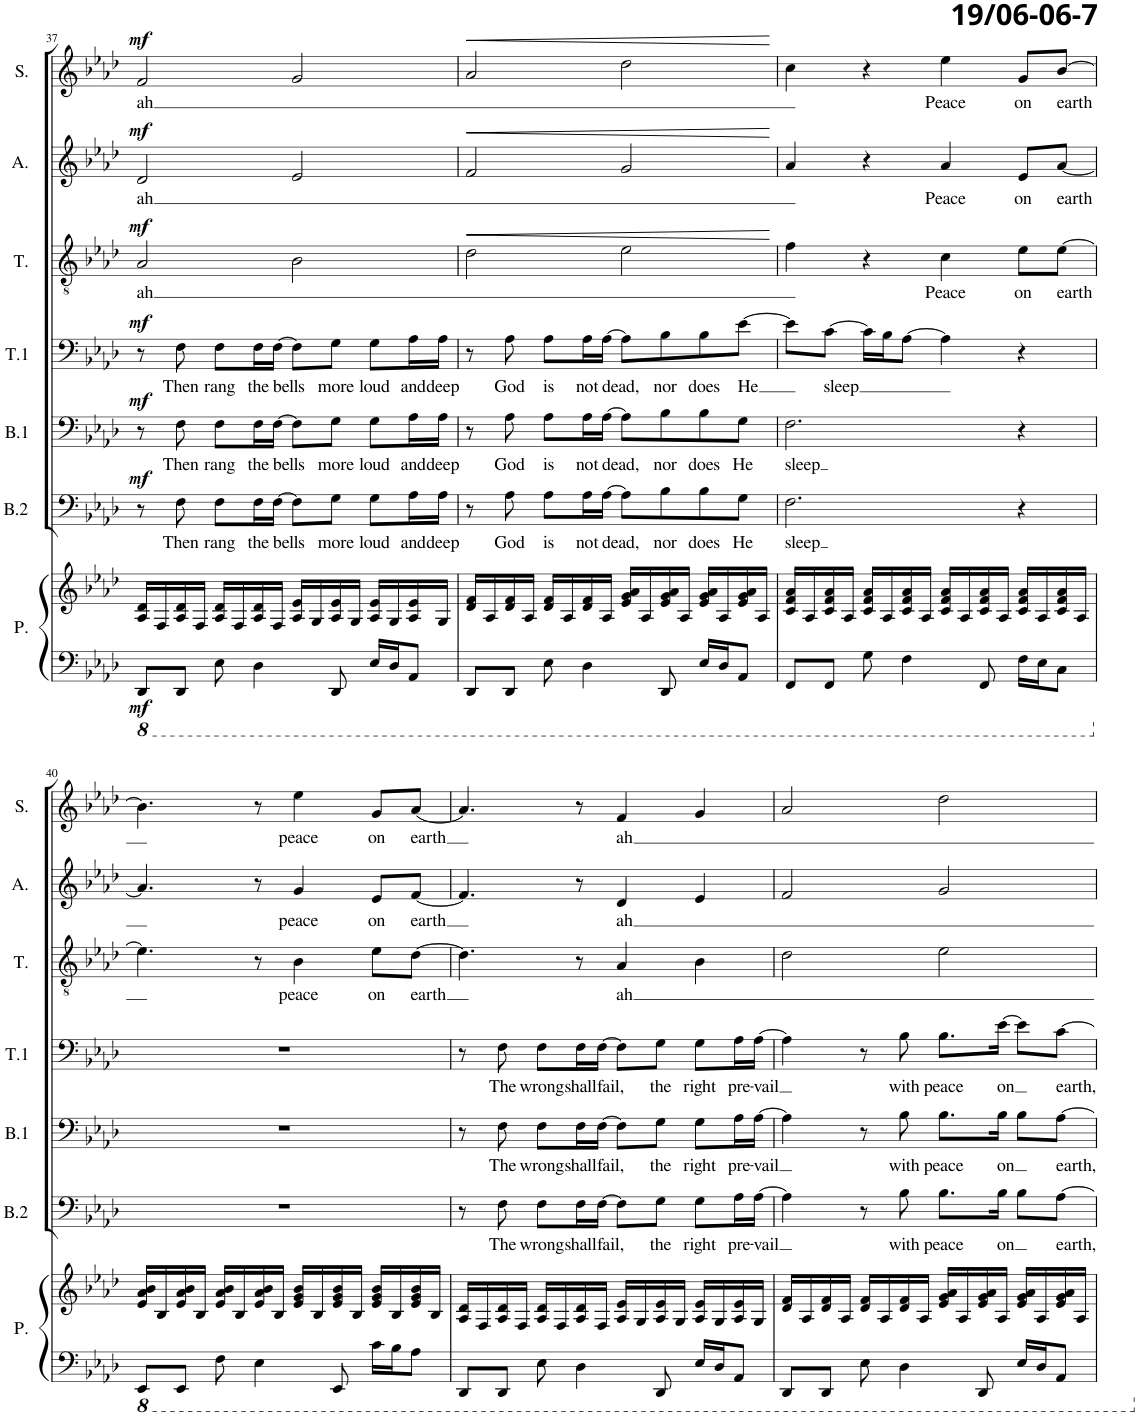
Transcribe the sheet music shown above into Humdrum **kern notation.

**kern	**kern	**dynam	**kern	**text	**dynam	**kern	**text	**dynam	**kern	**text	**dynam	**kern	**text	**dynam	**kern	**text	**dynam	**kern	**text	**dynam
*part7	*part7	*part7	*part6	*part6	*part6	*part5	*part5	*part5	*part4	*part4	*part4	*part3	*part3	*part3	*part2	*part2	*part2	*part1	*part1	*part1
*staff8	*staff7	*staff7/8	*staff6	*staff6	*staff6	*staff5	*staff5	*staff5	*staff4	*staff4	*staff4	*staff3	*staff3	*staff3	*staff2	*staff2	*staff2	*staff1	*staff1	*staff1
*I"Piano	*	*	*I"Bas 2	*	*	*I"Bas 1	*	*	*I"Tenor 1	*	*	*I"Tenor	*	*	*I"Alt	*	*	*I"Sopraan	*	*
*I'P.	*	*	*I'B.2	*	*	*I'B.1	*	*	*I'T.1	*	*	*I'T.	*	*	*I'A.	*	*	*I'S.	*	*
!!LO:PB:g=z
*clefF4	*clefG2	*	*clefF4	*	*	*clefF4	*	*	*clefF4	*	*	*clefGv2	*	*	*clefG2	*	*	*clefG2	*	*
*k[b-e-a-d-]	*k[b-e-a-d-]	*	*k[b-e-a-d-]	*	*	*k[b-e-a-d-]	*	*	*k[b-e-a-d-]	*	*	*k[b-e-a-d-]	*	*	*k[b-e-a-d-]	*	*	*k[b-e-a-d-]	*	*
*M4/4	*M4/4	*	*M4/4	*	*	*M4/4	*	*	*M4/4	*	*	*M4/4	*	*	*M4/4	*	*	*M4/4	*	*
*8ba	*	*	*	*	*	*	*	*	*	*	*	*	*	*	*	*	*	*	*	*
=37	=37	=37	=37	=37	=37	=37	=37	=37	=37	=37	=37	=37	=37	=37	=37	=37	=37	=37	=37	=37
!	!	!LO:DY:b=2	!	!	!LO:DY:a	!	!	!LO:DY:a	!	!	!LO:DY:a	!	!LO:LY:b	!LO:DY:a	!	!LO:LY:b	!LO:DY:a	!	!LO:LY:b	!LO:DY:a
8DDD-/L	16A-/ 16d-/LL	mf	8r	.	mf	8r	.	mf	8r	.	mf	2A-/	ah	mf	2d-/	ah	mf	2f/	ah	mf
.	16F/	.	.	.	.	.	.	.	.	.	.	.	.	.	.	.	.	.	.	.
!	!	!	!	!LO:LY:b	!	!	!LO:LY:b	!	!	!LO:LY:b	!	!	!	!	!	!	!	!	!	!
8DDD-/J	16A-/ 16d-/	.	8F\	Then	.	8F\	Then	.	8F\	Then	.	.	.	.	.	.	.	.	.	.
.	16F/JJ	.	.	.	.	.	.	.	.	.	.	.	.	.	.	.	.	.	.	.
!	!	!	!	!LO:LY:b	!	!	!LO:LY:b	!	!	!LO:LY:b	!	!	!	!	!	!	!	!	!	!
8EE-\	16A-/ 16d-/LL	.	8F\L	rang	.	8F\L	rang	.	8F\L	rang	.	.	.	.	.	.	.	.	.	.
.	16F/	.	.	.	.	.	.	.	.	.	.	.	.	.	.	.	.	.	.	.
!	!	!	!	!LO:LY:b	!	!	!LO:LY:b	!	!	!LO:LY:b	!	!	!	!	!	!	!	!	!	!
4DD-\	16A-/ 16d-/	.	16F\L	the	.	16F\L	the	.	16F\L	the	.	.	.	.	.	.	.	.	.	.
!	!	!	!	!LO:LY:b	!	!	!LO:LY:b	!	!	!LO:LY:b	!	!	!	!	!	!	!	!	!	!
.	16F/JJ	.	[16F\JJ	bells	.	[16F\JJ	bells	.	[16F\JJ	bells	.	.	.	.	.	.	.	.	.	.
.	16A-/ 16e-/LL	.	8F\L]	.	.	8F\L]	.	.	8F\L]	.	.	2B-\	.	.	2e-/	.	.	2g/	.	.
.	16G/	.	.	.	.	.	.	.	.	.	.	.	.	.	.	.	.	.	.	.
!	!	!	!	!LO:LY:b	!	!	!LO:LY:b	!	!	!LO:LY:b	!	!	!	!	!	!	!	!	!	!
8DDD-/	16A-/ 16e-/	.	8G\J	more	.	8G\J	more	.	8G\J	more	.	.	.	.	.	.	.	.	.	.
.	16G/JJ	.	.	.	.	.	.	.	.	.	.	.	.	.	.	.	.	.	.	.
!	!	!	!	!LO:LY:b	!	!	!LO:LY:b	!	!	!LO:LY:b	!	!	!	!	!	!	!	!	!	!
16EE-/LL	16A-/ 16e-/LL	.	8G\L	loud	.	8G\L	loud	.	8G\L	loud	.	.	.	.	.	.	.	.	.	.
16DD-/J	16G/	.	.	.	.	.	.	.	.	.	.	.	.	.	.	.	.	.	.	.
!	!	!	!	!LO:LY:b	!	!	!LO:LY:b	!	!	!LO:LY:b	!	!	!	!	!	!	!	!	!	!
8AAA-/J	16A-/ 16e-/	.	16A-\L	and	.	16A-\L	and	.	16A-\L	and	.	.	.	.	.	.	.	.	.	.
!	!	!	!	!LO:LY:b	!	!	!LO:LY:b	!	!	!LO:LY:b	!	!	!	!	!	!	!	!	!	!
.	16G/JJ	.	16A-\JJ	deep	.	16A-\JJ	deep	.	16A-\JJ	deep	.	.	.	.	.	.	.	.	.	.
=38	=38	=38	=38	=38	=38	=38	=38	=38	=38	=38	=38	=38	=38	=38	=38	=38	=38	=38	=38	=38
*X8ba	*	*	*	*	*	*	*	*	*	*	*	*	*	*	*	*	*	*	*	*
!	!	!	!	!	!	!	!	!	!	!	!	!	!	!LO:HP:b	!	!	!LO:HP:b	!	!	!LO:HP:b
8DD-/L	16d-/ 16f/LL	.	8r	.	.	8r	.	.	8r	.	.	2d-\	.	<	2f/	.	<	2a-/	.	<
.	16A-/	.	.	.	.	.	.	.	.	.	.	.	.	.	.	.	.	.	.	.
!	!	!	!	!LO:LY:b	!	!	!LO:LY:b	!	!	!LO:LY:b	!	!	!	!	!	!	!	!	!	!
8DD-/J	16d-/ 16f/	.	8A-\	God	.	8A-\	God	.	8A-\	God	.	.	.	.	.	.	.	.	.	.
.	16A-/JJ	.	.	.	.	.	.	.	.	.	.	.	.	.	.	.	.	.	.	.
!	!	!	!	!LO:LY:b	!	!	!LO:LY:b	!	!	!LO:LY:b	!	!	!	!	!	!	!	!	!	!
8E-\	16d-/ 16f/LL	.	8A-\L	is	.	8A-\L	is	.	8A-\L	is	.	.	.	.	.	.	.	.	.	.
.	16A-/	.	.	.	.	.	.	.	.	.	.	.	.	.	.	.	.	.	.	.
!	!	!	!	!LO:LY:b	!	!	!LO:LY:b	!	!	!LO:LY:b	!	!	!	!	!	!	!	!	!	!
4D-\	16d-/ 16f/	.	16A-\L	not	.	16A-\L	not	.	16A-\L	not	.	.	.	.	.	.	.	.	.	.
!	!	!	!	!LO:LY:b	!	!	!LO:LY:b	!	!	!LO:LY:b	!	!	!	!	!	!	!	!	!	!
.	16A-/JJ	.	[16A-\JJ	dead,	.	[16A-\JJ	dead,	.	[16A-\JJ	dead,	.	.	.	.	.	.	.	.	.	.
.	16e-/ 16g/ 16a-/LL	.	8A-\L]	.	.	8A-\L]	.	.	8A-\L]	.	.	2e-\	.	.	2g/	.	.	2dd-\	.	.
.	16A-/	.	.	.	.	.	.	.	.	.	.	.	.	.	.	.	.	.	.	.
!	!	!	!	!LO:LY:b	!	!	!LO:LY:b	!	!	!LO:LY:b	!	!	!	!	!	!	!	!	!	!
8DD-/	16e-/ 16g/ 16a-/	.	8B-\	nor	.	8B-\	nor	.	8B-\	nor	.	.	.	.	.	.	.	.	.	.
.	16A-/JJ	.	.	.	.	.	.	.	.	.	.	.	.	.	.	.	.	.	.	.
!	!	!	!	!LO:LY:b	!	!	!LO:LY:b	!	!	!LO:LY:b	!	!	!	!	!	!	!	!	!	!
16E-/LL	16e-/ 16g/ 16a-/LL	.	8B-\	does	.	8B-\	does	.	8B-\	does	.	.	.	.	.	.	.	.	.	.
16D-/J	16A-/	.	.	.	.	.	.	.	.	.	.	.	.	.	.	.	.	.	.	.
!	!	!	!	!LO:LY:b	!	!	!LO:LY:b	!	!	!LO:LY:b	!	!	!	!	!	!	!	!	!	!
8AA-/J	16e-/ 16g/ 16a-/	.	8G\J	He	.	8G\J	He	.	[8e-\J	He	.	.	.	.	.	.	.	.	.	.
.	16A-/JJ	.	.	.	.	.	.	.	.	.	.	.	.	.	.	.	.	.	.	.
.	.	.	.	.	.	.	.	.	.	.	.	.	.	[	.	.	[	.	.	[
=39	=39	=39	=39	=39	=39	=39	=39	=39	=39	=39	=39	=39	=39	=39	=39	=39	=39	=39	=39	=39
!	!	!	!	!LO:LY:b	!	!	!LO:LY:b	!	!	!	!	!	!	!	!	!	!	!	!	!
8FF/L	16c/ 16f/ 16a-/LL	.	2.F\	sleep	.	2.F\	sleep	.	8e-\L]	.	.	4f\	.	.	4a-/	.	.	4cc\	.	.
.	16A-/	.	.	.	.	.	.	.	.	.	.	.	.	.	.	.	.	.	.	.
!	!	!	!	!	!	!	!	!	!	!LO:LY:b	!	!	!	!	!	!	!	!	!	!
8FF/J	16c/ 16f/ 16a-/	.	.	.	.	.	.	.	[8c\J	sleep	.	.	.	.	.	.	.	.	.	.
.	16A-/JJ	.	.	.	.	.	.	.	.	.	.	.	.	.	.	.	.	.	.	.
8G\	16c/ 16f/ 16a-/LL	.	.	.	.	.	.	.	16c\LL]	.	.	4r	.	.	4r	.	.	4r	.	.
.	16A-/	.	.	.	.	.	.	.	16B-\J	.	.	.	.	.	.	.	.	.	.	.
4F\	16c/ 16f/ 16a-/	.	.	.	.	.	.	.	[8A-\J	.	.	.	.	.	.	.	.	.	.	.
.	16A-/JJ	.	.	.	.	.	.	.	.	.	.	.	.	.	.	.	.	.	.	.
!	!	!	!	!	!	!	!	!	!	!	!	!	!LO:LY:b	!	!	!LO:LY:b	!	!	!LO:LY:b	!
.	16c/ 16f/ 16a-/LL	.	.	.	.	.	.	.	4A-\]	.	.	4c\	Peace	.	4a-/	Peace	.	4ee-\	Peace	.
.	16A-/	.	.	.	.	.	.	.	.	.	.	.	.	.	.	.	.	.	.	.
8FF/	16c/ 16f/ 16a-/	.	.	.	.	.	.	.	.	.	.	.	.	.	.	.	.	.	.	.
.	16A-/JJ	.	.	.	.	.	.	.	.	.	.	.	.	.	.	.	.	.	.	.
!	!	!	!	!	!	!	!	!	!	!	!	!	!LO:LY:b	!	!	!LO:LY:b	!	!	!LO:LY:b	!
16F\LL	16c/ 16f/ 16a-/LL	.	4r	.	.	4r	.	.	4r	.	.	8e-\L	on	.	8e-/L	on	.	8g/L	on	.
16E-\J	16A-/	.	.	.	.	.	.	.	.	.	.	.	.	.	.	.	.	.	.	.
!	!	!	!	!	!	!	!	!	!	!	!	!	!LO:LY:b	!	!	!LO:LY:b	!	!	!LO:LY:b	!
8C\J	16c/ 16f/ 16a-/	.	.	.	.	.	.	.	.	.	.	[8e-\J	earth	.	[8a-/J	earth	.	[8b-/J	earth	.
.	16A-/JJ	.	.	.	.	.	.	.	.	.	.	.	.	.	.	.	.	.	.	.
!!LO:LB:g=z
=40	=40	=40	=40	=40	=40	=40	=40	=40	=40	=40	=40	=40	=40	=40	=40	=40	=40	=40	=40	=40
*8ba	*	*	*	*	*	*	*	*	*	*	*	*	*	*	*	*	*	*	*	*
8EEE-/L	16e-/ 16a-/ 16b-/LL	.	1r	.	.	1r	.	.	1r	.	.	4.e-\]	.	.	4.a-/]	.	.	4.b-\]	.	.
.	16B-/	.	.	.	.	.	.	.	.	.	.	.	.	.	.	.	.	.	.	.
8EEE-/J	16e-/ 16a-/ 16b-/	.	.	.	.	.	.	.	.	.	.	.	.	.	.	.	.	.	.	.
.	16B-/JJ	.	.	.	.	.	.	.	.	.	.	.	.	.	.	.	.	.	.	.
8FF\	16e-/ 16a-/ 16b-/LL	.	.	.	.	.	.	.	.	.	.	.	.	.	.	.	.	.	.	.
.	16B-/	.	.	.	.	.	.	.	.	.	.	.	.	.	.	.	.	.	.	.
4EE-\	16e-/ 16a-/ 16b-/	.	.	.	.	.	.	.	.	.	.	8r	.	.	8r	.	.	8r	.	.
.	16B-/JJ	.	.	.	.	.	.	.	.	.	.	.	.	.	.	.	.	.	.	.
!	!	!	!	!	!	!	!	!	!	!	!	!	!LO:LY:b	!	!	!LO:LY:b	!	!	!LO:LY:b	!
.	16e-/ 16g/ 16b-/LL	.	.	.	.	.	.	.	.	.	.	4B-\	peace	.	4g/	peace	.	4ee-\	peace	.
.	16B-/	.	.	.	.	.	.	.	.	.	.	.	.	.	.	.	.	.	.	.
8EEE-/	16e-/ 16g/ 16b-/	.	.	.	.	.	.	.	.	.	.	.	.	.	.	.	.	.	.	.
.	16B-/JJ	.	.	.	.	.	.	.	.	.	.	.	.	.	.	.	.	.	.	.
!	!	!	!	!	!	!	!	!	!	!	!	!	!LO:LY:b	!	!	!LO:LY:b	!	!	!LO:LY:b	!
16C\LL	16e-/ 16g/ 16b-/LL	.	.	.	.	.	.	.	.	.	.	8e-\L	on	.	8e-/L	on	.	8g/L	on	.
16BB-\J	16B-/	.	.	.	.	.	.	.	.	.	.	.	.	.	.	.	.	.	.	.
!	!	!	!	!	!	!	!	!	!	!	!	!	!LO:LY:b	!	!	!LO:LY:b	!	!	!LO:LY:b	!
8AA-\J	16e-/ 16g/ 16b-/	.	.	.	.	.	.	.	.	.	.	[8d-\J	earth	.	[8f/J	earth	.	[8a-/J	earth	.
.	16B-/JJ	.	.	.	.	.	.	.	.	.	.	.	.	.	.	.	.	.	.	.
=41	=41	=41	=41	=41	=41	=41	=41	=41	=41	=41	=41	=41	=41	=41	=41	=41	=41	=41	=41	=41
*X8ba	*	*	*	*	*	*	*	*	*	*	*	*	*	*	*	*	*	*	*	*
8DD-/L	16A-/ 16d-/LL	.	8r	.	.	8r	.	.	8r	.	.	4.d-\]	.	.	4.f/]	.	.	4.a-/]	.	.
.	16F/	.	.	.	.	.	.	.	.	.	.	.	.	.	.	.	.	.	.	.
!	!	!	!	!LO:LY:b	!	!	!LO:LY:b	!	!	!LO:LY:b	!	!	!	!	!	!	!	!	!	!
8DD-/J	16A-/ 16d-/	.	8F\	The	.	8F\	The	.	8F\	The	.	.	.	.	.	.	.	.	.	.
.	16F/JJ	.	.	.	.	.	.	.	.	.	.	.	.	.	.	.	.	.	.	.
!	!	!	!	!LO:LY:b	!	!	!LO:LY:b	!	!	!LO:LY:b	!	!	!	!	!	!	!	!	!	!
8E-\	16A-/ 16d-/LL	.	8F\L	wrong	.	8F\L	wrong	.	8F\L	wrong	.	.	.	.	.	.	.	.	.	.
.	16F/	.	.	.	.	.	.	.	.	.	.	.	.	.	.	.	.	.	.	.
!	!	!	!	!LO:LY:b	!	!	!LO:LY:b	!	!	!LO:LY:b	!	!	!	!	!	!	!	!	!	!
4D-\	16A-/ 16d-/	.	16F\L	shall	.	16F\L	shall	.	16F\L	shall	.	8r	.	.	8r	.	.	8r	.	.
!	!	!	!	!LO:LY:b	!	!	!LO:LY:b	!	!	!LO:LY:b	!	!	!	!	!	!	!	!	!	!
.	16F/JJ	.	[16F\JJ	fail,	.	[16F\JJ	fail,	.	[16F\JJ	fail,	.	.	.	.	.	.	.	.	.	.
!	!	!	!	!	!	!	!	!	!	!	!	!	!LO:LY:b	!	!	!LO:LY:b	!	!	!LO:LY:b	!
.	16A-/ 16e-/LL	.	8F\L]	.	.	8F\L]	.	.	8F\L]	.	.	4A-/	ah	.	4d-/	ah	.	4f/	ah	.
.	16G/	.	.	.	.	.	.	.	.	.	.	.	.	.	.	.	.	.	.	.
!	!	!	!	!LO:LY:b	!	!	!LO:LY:b	!	!	!LO:LY:b	!	!	!	!	!	!	!	!	!	!
8DD-/	16A-/ 16e-/	.	8G\J	the	.	8G\J	the	.	8G\J	the	.	.	.	.	.	.	.	.	.	.
.	16G/JJ	.	.	.	.	.	.	.	.	.	.	.	.	.	.	.	.	.	.	.
!	!	!	!	!LO:LY:b	!	!	!LO:LY:b	!	!	!LO:LY:b	!	!	!	!	!	!	!	!	!	!
16E-/LL	16A-/ 16e-/LL	.	8G\L	right	.	8G\L	right	.	8G\L	right	.	4B-\	.	.	4e-/	.	.	4g/	.	.
16D-/J	16G/	.	.	.	.	.	.	.	.	.	.	.	.	.	.	.	.	.	.	.
!	!	!	!	!LO:LY:b	!	!	!LO:LY:b	!	!	!LO:LY:b	!	!	!	!	!	!	!	!	!	!
8AA-/J	16A-/ 16e-/	.	16A-\L	pre-	.	16A-\L	pre-	.	16A-\L	pre-	.	.	.	.	.	.	.	.	.	.
!	!	!	!	!LO:LY:b	!	!	!LO:LY:b	!	!	!LO:LY:b	!	!	!	!	!	!	!	!	!	!
.	16G/JJ	.	[16A-\JJ	-vail	.	[16A-\JJ	-vail	.	[16A-\JJ	-vail	.	.	.	.	.	.	.	.	.	.
=42	=42	=42	=42	=42	=42	=42	=42	=42	=42	=42	=42	=42	=42	=42	=42	=42	=42	=42	=42	=42
8DD-/L	16d-/ 16f/LL	.	4A-\]	.	.	4A-\]	.	.	4A-\]	.	.	2d-\	.	.	2f/	.	.	2a-/	.	.
.	16A-/	.	.	.	.	.	.	.	.	.	.	.	.	.	.	.	.	.	.	.
8DD-/J	16d-/ 16f/	.	.	.	.	.	.	.	.	.	.	.	.	.	.	.	.	.	.	.
.	16A-/JJ	.	.	.	.	.	.	.	.	.	.	.	.	.	.	.	.	.	.	.
8E-\	16d-/ 16f/LL	.	8r	.	.	8r	.	.	8r	.	.	.	.	.	.	.	.	.	.	.
.	16A-/	.	.	.	.	.	.	.	.	.	.	.	.	.	.	.	.	.	.	.
!	!	!	!	!LO:LY:b	!	!	!LO:LY:b	!	!	!LO:LY:b	!	!	!	!	!	!	!	!	!	!
4D-\	16d-/ 16f/	.	8B-\	with	.	8B-\	with	.	8B-\	with	.	.	.	.	.	.	.	.	.	.
.	16A-/JJ	.	.	.	.	.	.	.	.	.	.	.	.	.	.	.	.	.	.	.
!	!	!	!	!LO:LY:b	!	!	!LO:LY:b	!	!	!LO:LY:b	!	!	!	!	!	!	!	!	!	!
.	16e-/ 16g/ 16a-/LL	.	8.B-\L	peace	.	8.B-\L	peace	.	8.B-\L	peace	.	2e-\	.	.	2g/	.	.	2dd-\	.	.
.	16A-/	.	.	.	.	.	.	.	.	.	.	.	.	.	.	.	.	.	.	.
8DD-/	16e-/ 16g/ 16a-/	.	.	.	.	.	.	.	.	.	.	.	.	.	.	.	.	.	.	.
!	!	!	!	!LO:LY:b	!	!	!LO:LY:b	!	!	!LO:LY:b	!	!	!	!	!	!	!	!	!	!
.	16A-/JJ	.	16B-\Jk	on	.	16B-\Jk	on	.	[16e-\Jk	on	.	.	.	.	.	.	.	.	.	.
16E-/LL	16e-/ 16g/ 16a-/LL	.	8B-\L	.	.	8B-\L	.	.	8e-\L]	.	.	.	.	.	.	.	.	.	.	.
16D-/J	16A-/	.	.	.	.	.	.	.	.	.	.	.	.	.	.	.	.	.	.	.
!	!	!	!	!LO:LY:b	!	!	!LO:LY:b	!	!	!LO:LY:b	!	!	!	!	!	!	!	!	!	!
8AA-/J	16e-/ 16g/ 16a-/	.	[8A-\J	earth,	.	[8A-\J	earth,	.	[8c\J	earth,	.	.	.	.	.	.	.	.	.	.
.	16A-/JJ	.	.	.	.	.	.	.	.	.	.	.	.	.	.	.	.	.	.	.
=	=	=	=	=	=	=	=	=	=	=	=	=	=	=	=	=	=	=	=	=
*-	*-	*-	*-	*-	*-	*-	*-	*-	*-	*-	*-	*-	*-	*-	*-	*-	*-	*-	*-	*-
